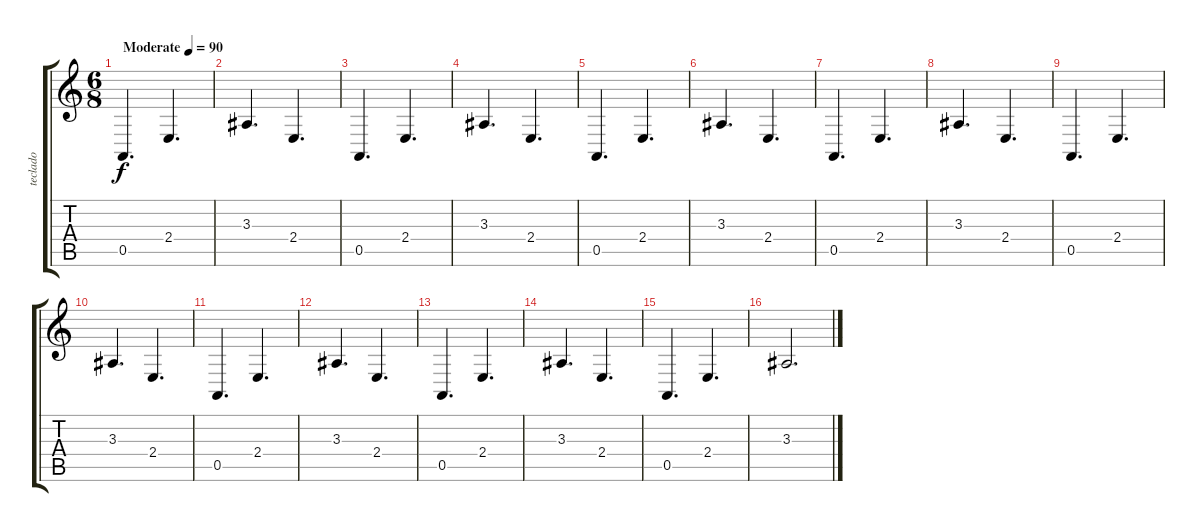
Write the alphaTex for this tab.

\track ("teclado" "teclado") {instrument acousticgrandpiano}
\staff {score tabs}
\tuning (E4 B3 G3 D3 A2 D2) {hide}
\ts (6 8)
\tempo (90 "Moderate")
\clef g2
\ks c
0.5.4{d dy f instrument acousticgrandpiano} 2.4.4{d} |
3.3.4{d} 2.4.4{d} |
0.5.4{d} 2.4.4{d} |
3.3.4{d} 2.4.4{d} |
0.5.4{d} 2.4.4{d} |
3.3.4{d} 2.4.4{d} |
0.5.4{d} 2.4.4{d} |
3.3.4{d} 2.4.4{d} |
0.5.4{d} 2.4.4{d} |
3.3.4{d} 2.4.4{d} |
0.5.4{d} 2.4.4{d} |
3.3.4{d} 2.4.4{d} |
0.5.4{d} 2.4.4{d} |
3.3.4{d} 2.4.4{d} |
0.5.4{d} 2.4.4{d} |
3.3.2{d}
